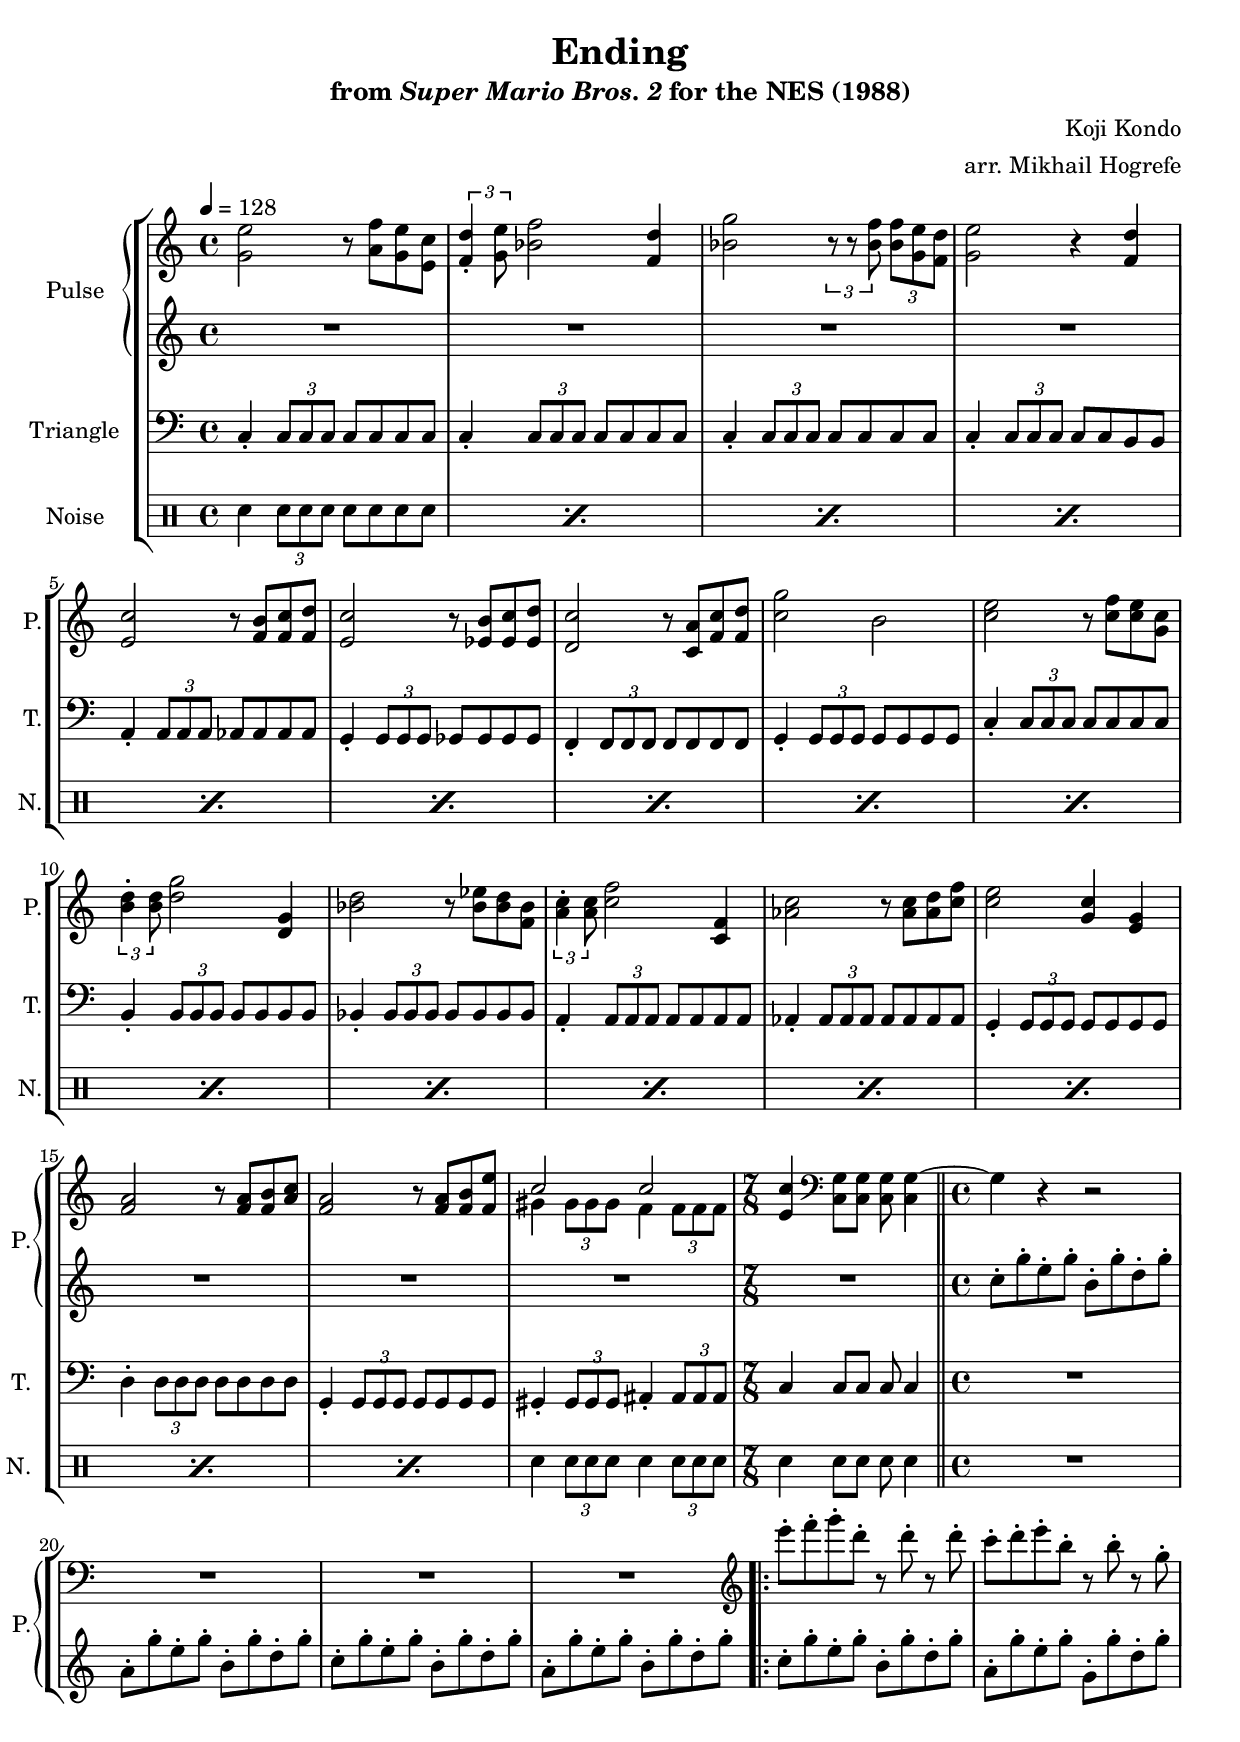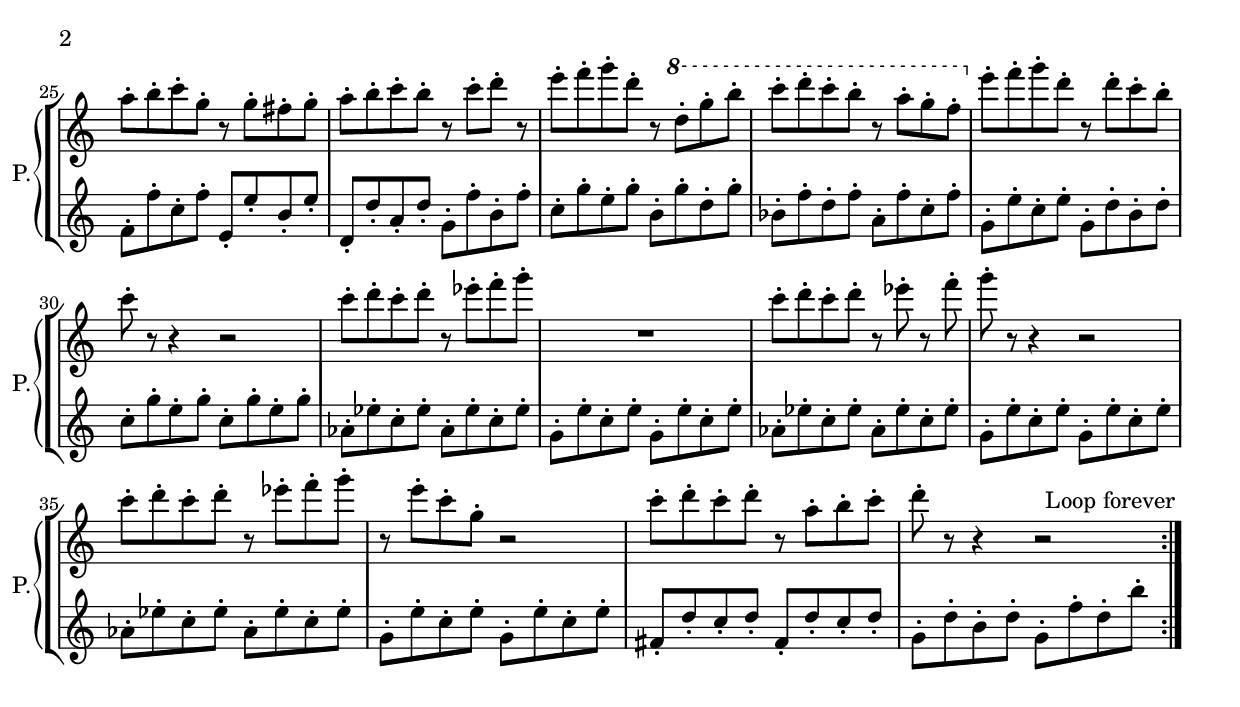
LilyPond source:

\version "2.22.0"

\book {
    \header {
        title = "Ending"
        subtitle = \markup { "from" {\italic "Super Mario Bros. 2"} "for the NES (1988)" }
        composer = "Koji Kondo"
        arranger = "arr. Mikhail Hogrefe"
    }

    \score {
        {
            \new StaffGroup <<
                \new GrandStaff <<
                    \set GrandStaff.instrumentName = "Pulse"
                    \set GrandStaff.shortInstrumentName = "P."
                    \new Staff \relative c'' {
\key c \major
<g e'>2 r8 <a f'> <g e'> <e c'> |
\tuplet 3/2 { <f d'>4-. <g e'>8 } <bes f'>2 <f d'>4 |
<bes g'>2 \tuplet 3/2 { r8 r <bes f'> } \tuplet 3/2 { <bes f'>8 <g e'> <f d'> } |
<g e'>2 r4 <f d'> |
<e c'>2 r8 <f b> <f c'> <f d'> |
<e c'>2 r8 <ees b'> <ees c'> <ees d'> |
<d c'>2 r8 <c a'> <f c'> <f d'> |
<c' g'>2 b |
<c e>2 r8 <c f> <c e> <g c> |
\tuplet 3/2 { <b d>4-. <b d>8 } <d g>2 <d, g>4 |
<bes' d>2 r8 <bes ees> <bes d> <f bes> |
\tuplet 3/2 { <a c>4-. <a c>8 } <c f>2 <c, f>4 |
<aes' c>2 r8 <aes c> <aes d> <c f> |
<c e>2 <g c>4 <e g> |
<f a>2 r8 <f a> <f b> <a c> |
<f a>2 r8 <f a> <f b> <f e'> |
<<{ c'2 c }\\{ gis4 \tuplet 3/2 { gis8 gis gis } f4 \tuplet 3/2 { f8 f f } }>> |
<e c'>4 \clef bass <c, g'>8[ 8] 8 4 ~ |
g'4 r r2 |
R1*3
\clef treble
e'''8-. f-. g-. d-. r d-. r d-. |
c8-. d-. e-. b-. r b-. r g-. |
a8-. b-. c-. g-. r g-. fis-. g-. |
a8-. b-. c-. b-. r c-. d-. r |
e8-. f-. g-. d-. r \ottava #1 d-. g-. b-. |
c8-. d-. c-. b-. r a-. g-. f-. |
\ottava #0
e8-. f-. g-. d-. r d-. c-. b-. |
c8-. r r4 r2 |
c8-. d-. c-. d-. r ees-. f-. g-. |
R1 |
c,8-. d-. c-. d-. r ees-. r f-. |
g8-. r r4 r2 |
c,8-. d-. c-. d-. r ees-. f-. g-. |
r8 e-. c-. g-. r2 |
c8-. d-. c-. d-. r a-. b-. c-. |
d8-. r r4 r2 |
                    }

                    \new Staff \relative c'' {
\key c \major
R1*17
R1*7/8
c8-. g'-. e-. g-. b,-. g'-. d-. g-. |
a,8-. g'-. e-. g-. b,-. g'-. d-. g-. |
c,8-. g'-. e-. g-. b,-. g'-. d-. g-. |
a,8-. g'-. e-. g-. b,-. g'-. d-. g-. |
c,8-. g'-. e-. g-. b,-. g'-. d-. g-. |
a,8-. g'-. e-. g-. g,-. g'-. d-. g-. |
f,8-. f'-. c-. f-. e,-. e'-. b-. e-. |
d,8-. d'-. a-. d-. g,-. f'-. b,-. f'-. |
c8-. g'-. e-. g-. b,-. g'-. d-. g-. |
bes,8-. f'-. d-. f-. a,-. f'-. c-. f-. |
g,8-. e'-. c-. e-. g,-. d'-. b-. d-. |
c8-. g'-. e-. g-. c,-. g'-. e-. g-. |
aes,8-. ees'-. c-. ees-. aes,-. ees'-. c-. ees-. |
g,8-. e'-. c-. e-. g,-. e'-. c-. e-. |
aes,8-. ees'-. c-. ees-. aes,-. ees'-. c-. ees-. |
g,8-. e'-. c-. e-. g,-. e'-. c-. e-. |
aes,8-. ees'-. c-. ees-. aes,-. ees'-. c-. ees-. |
g,8-. e'-. c-. e-. g,-. e'-. c-. e-. |
fis,8-. d'-. c-. d-. fis,-. d'-. c-. d-. |
g,8-. d'-. b-. d-. g,-. f'-. d-. b'-. |
                    }
                >>

                \new Staff \relative c {
                    \set Staff.instrumentName = "Triangle"
                    \set Staff.shortInstrumentName = "T."
\clef bass
\key c \major
\tempo 4 = 128
c4-. \tuplet 3/2 { c8 c c } c8 c c c |
c4-. \tuplet 3/2 { c8 c c } c8 c c c |
c4-. \tuplet 3/2 { c8 c c } c8 c c c |
c4-. \tuplet 3/2 { c8 c c } c8 c b b |
a4-. \tuplet 3/2 { a8 a a } aes8 aes aes aes |
g4-. \tuplet 3/2 { g8 g g } ges8 ges ges ges |
f4-. \tuplet 3/2 { f8 f f } f8 f f f |
g4-. \tuplet 3/2 { g8 g g } g8 g g g |
c4-. \tuplet 3/2 { c8 c c } c8 c c c |
b4-. \tuplet 3/2 { b8 b b } b8 b b b |
bes4-. \tuplet 3/2 { bes8 bes bes } bes8 bes bes bes |
a4-. \tuplet 3/2 { a8 a a } a8 a a a |
aes4-. \tuplet 3/2 { aes8 aes aes } aes8 aes aes aes |
g4-. \tuplet 3/2 { g8 g g } g8 g g g |
d'4-. \tuplet 3/2 { d8 d d } d8 d d d |
g,4-. \tuplet 3/2 { g8 g g } g8 g g g |
gis4-. \tuplet 3/2 { gis8 gis gis } ais4-. \tuplet 3/2 { ais8 ais ais } |
\time 7/8
c4 c8[ c] c c4 |
\time 4/4
\bar "||"
R1*4
                    \repeat volta 2 {
R1*16
                    }
\once \override Score.RehearsalMark.self-alignment-X = #RIGHT
\mark \markup { \fontsize #-2 "Loop forever" }
                }

                \new DrumStaff {
                    \drummode {
                        \set Staff.instrumentName="Noise"
                        \set Staff.shortInstrumentName="N."
\repeat percent 16 { sn4 \tuplet 3/2 { sn8 sn sn } sn8 sn sn sn } |
sn4 \tuplet 3/2 { sn8 sn sn } sn4 \tuplet 3/2 { sn8 sn sn } |
sn4 sn8[ sn] sn sn4 |
R1*20
                    }
                }
            >>
        }
        \layout {
            \context {
                \Staff
                \RemoveEmptyStaves
            }
            \context {
                \DrumStaff
                \RemoveEmptyStaves
            }
        }
    }
}
